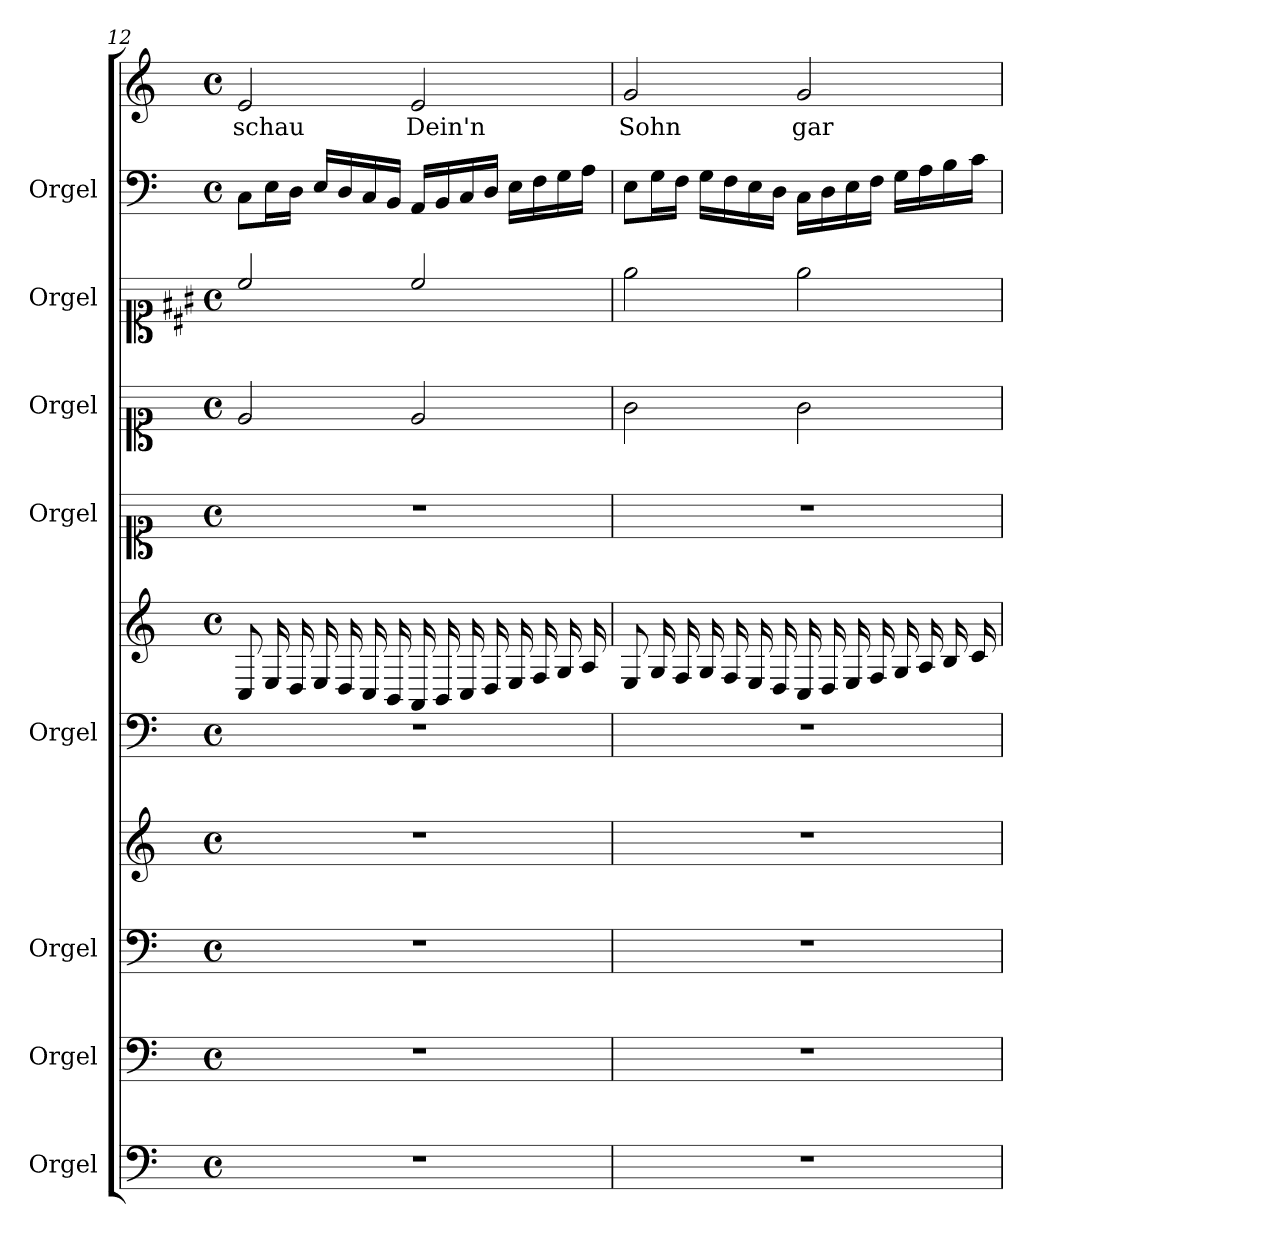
**kern	**kern	**kern	**kern	**kern	**kern	**kern	**kern	**kern	**kern	**kern	**text
*part8	*part7	*part6	*part6	*part5	*part5	*part4	*part3	*part2	*part1	*part1	*part1
*staff11	*staff10	*staff9	*staff8	*staff7	*staff6	*staff5	*staff4	*staff3	*staff2	*staff1	*staff1
*I"Orgel	*I"Orgel	*I"Orgel	*	*I"Orgel	*	*I"Orgel	*I"Orgel	*I"Orgel	*I"Orgel	*	*
*clefF4	*clefF4	*clefF4	*clefG2	*clefF4	*clefG2	*clefC1	*clefC1	*clefC1	*clefF4	*clefG2	*
*	*	*	*	*	*	*	*	*ITrd5c9	*	*	*
*k[]	*k[]	*k[]	*k[]	*k[]	*k[]	*k[]	*k[]	*k[]	*k[]	*k[]	*
*M4/4	*M4/4	*M4/4	*M4/4	*M4/4	*M4/4	*M4/4	*M4/4	*M4/4	*M4/4	*M4/4	*
*met(c)	*met(c)	*met(c)	*met(c)	*met(c)	*met(c)	*met(c)	*met(c)	*met(c)	*met(c)	*met(c)	*
=12	=12	=12	=12	=12	=12	=12	=12	=12	=12	=12	=12
!	!	!	!	!	!	!	!	!	!	!	!LO:LY:b
1r	1r	1r	1r	1r	8C/	1r	2e/	2e/	8C\L	2e/	schau
.	.	.	.	.	16E/	.	.	.	16E\L	.	.
.	.	.	.	.	16D/	.	.	.	16D\JJ	.	.
.	.	.	.	.	16E/	.	.	.	16E/LL	.	.
.	.	.	.	.	16D/	.	.	.	16D/	.	.
.	.	.	.	.	16C/	.	.	.	16C/	.	.
.	.	.	.	.	16BB/	.	.	.	16BB/JJ	.	.
!	!	!	!	!	!	!	!	!	!	!	!LO:LY:b
.	.	.	.	.	16AA/	.	2e/	2e/	16AA/LL	2e/	Dein'n
.	.	.	.	.	16BB/	.	.	.	16BB/	.	.
.	.	.	.	.	16C/	.	.	.	16C/	.	.
.	.	.	.	.	16D/	.	.	.	16D/JJ	.	.
.	.	.	.	.	16E/	.	.	.	16E\LL	.	.
.	.	.	.	.	16F/	.	.	.	16F\	.	.
.	.	.	.	.	16G/	.	.	.	16G\	.	.
.	.	.	.	.	16A/	.	.	.	16A\JJ	.	.
=13	=13	=13	=13	=13	=13	=13	=13	=13	=13	=13	=13
!	!	!	!	!	!	!	!	!	!	!	!LO:LY:b
1r	1r	1r	1r	1r	8E/	1r	2g\	2g\	8E\L	2g/	Sohn
.	.	.	.	.	16G/	.	.	.	16G\L	.	.
.	.	.	.	.	16F/	.	.	.	16F\JJ	.	.
.	.	.	.	.	16G/	.	.	.	16G\LL	.	.
.	.	.	.	.	16F/	.	.	.	16F\	.	.
.	.	.	.	.	16E/	.	.	.	16E\	.	.
.	.	.	.	.	16D/	.	.	.	16D\JJ	.	.
!	!	!	!	!	!	!	!	!	!	!	!LO:LY:b
.	.	.	.	.	16C/	.	2g\	2g\	16C\LL	2g/	gar
.	.	.	.	.	16D/	.	.	.	16D\	.	.
.	.	.	.	.	16E/	.	.	.	16E\	.	.
.	.	.	.	.	16F/	.	.	.	16F\JJ	.	.
.	.	.	.	.	16G/	.	.	.	16G\LL	.	.
.	.	.	.	.	16A/	.	.	.	16A\	.	.
.	.	.	.	.	16B/	.	.	.	16B\	.	.
.	.	.	.	.	16c/	.	.	.	16c\JJ	.	.
=	=	=	=	=	=	=	=	=	=	=	=
*-	*-	*-	*-	*-	*-	*-	*-	*-	*-	*-	*-
